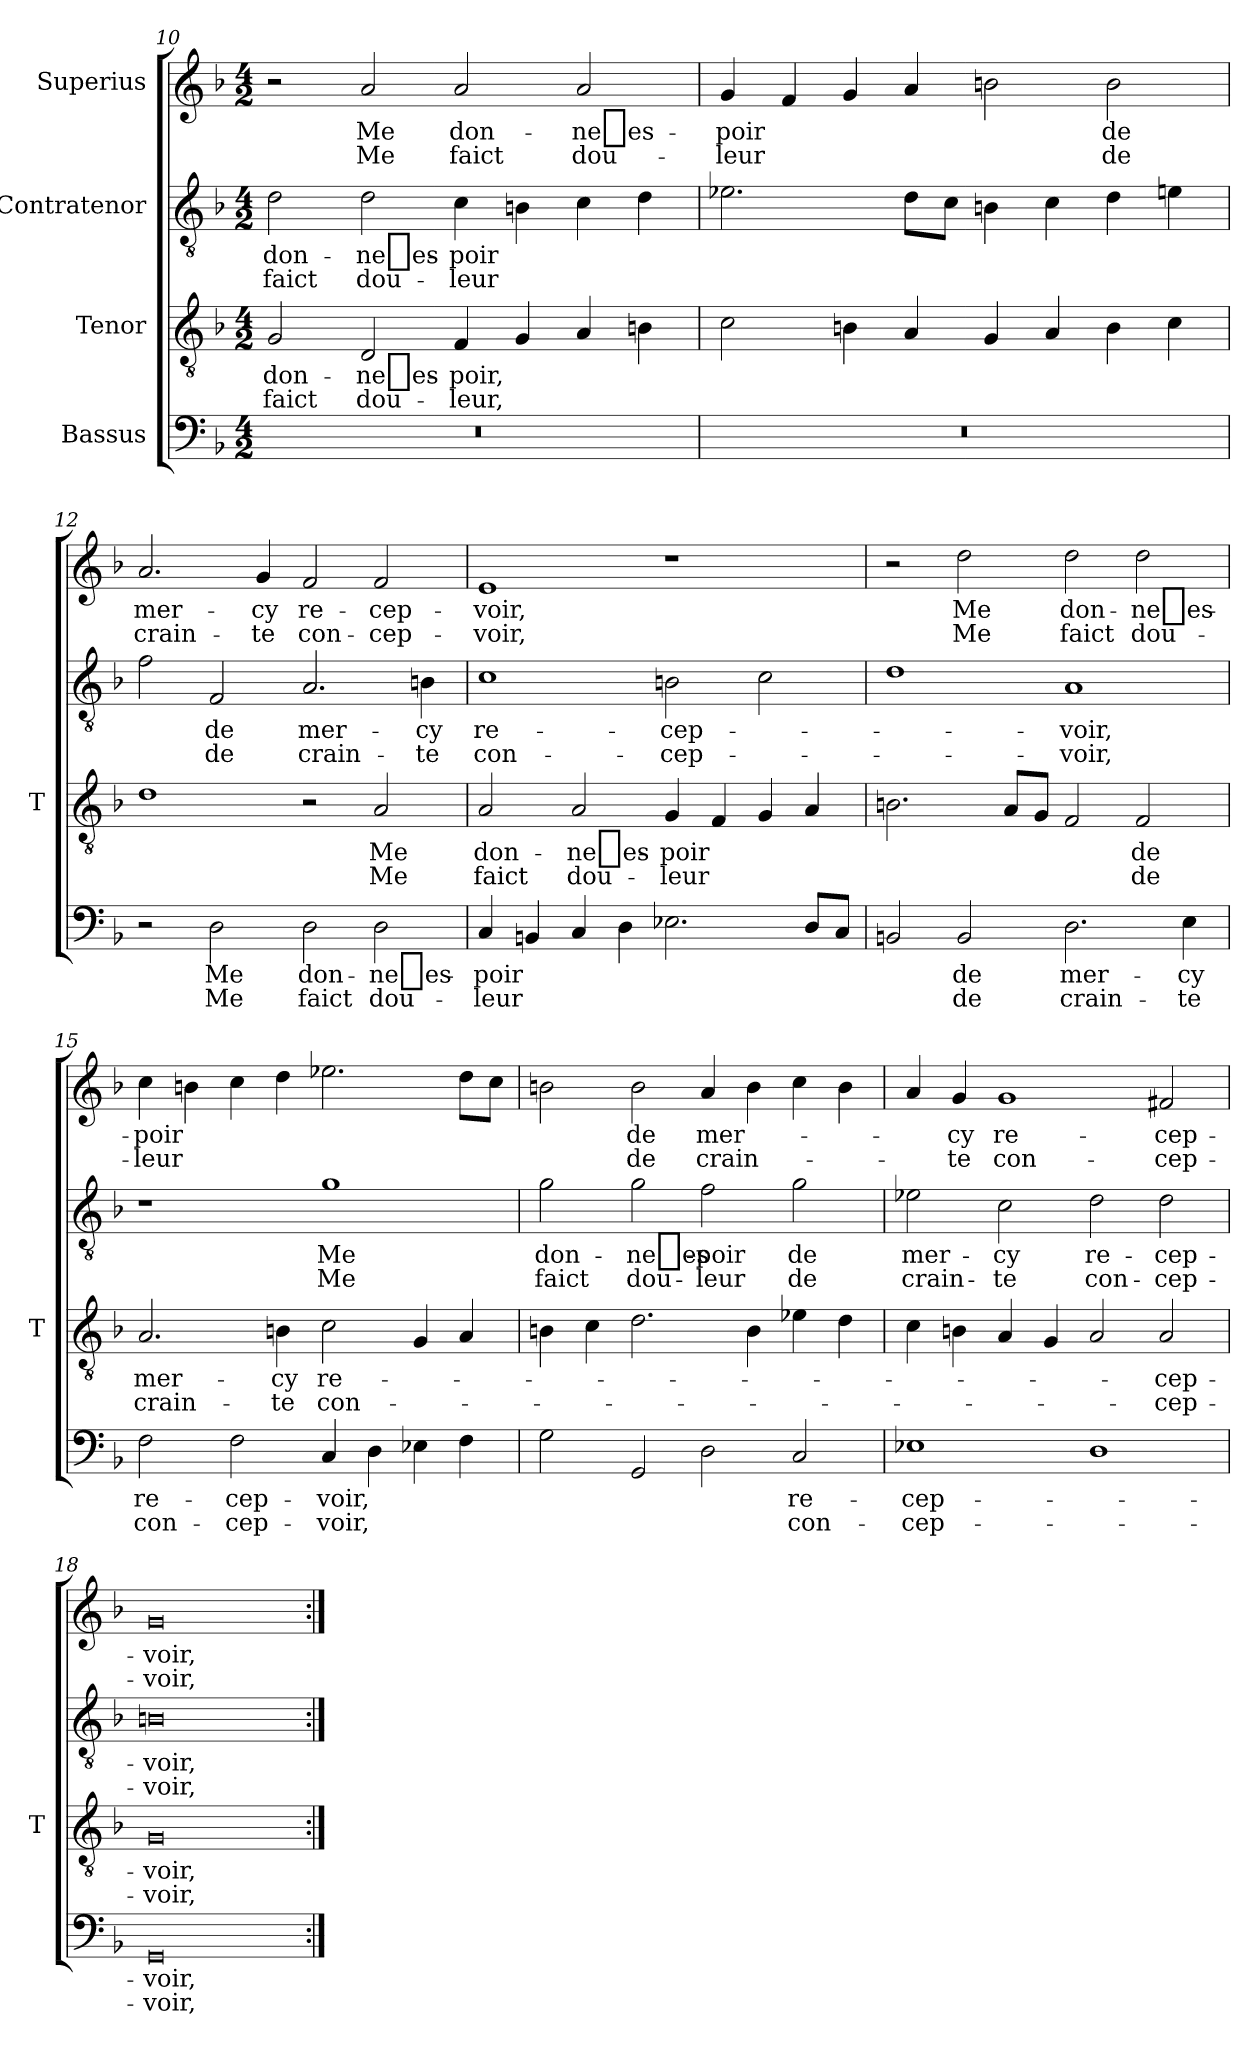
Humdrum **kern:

**kern	**text	**text	**kern	**text	**text	**kern	**text	**text	**kern	**text	**text
*part4	*part4	*part4	*part3	*part3	*part3	*part2	*part2	*part2	*part1	*part1	*part1
*staff4	*staff4	*staff4	*staff3	*staff3	*staff3	*staff2	*staff2	*staff2	*staff1	*staff1	*staff1
*I"Bassus	*	*	*I"Tenor	*	*	*I"Contratenor	*	*	*I"Superius	*	*
*	*	*	*I'T	*	*	*	*	*	*	*	*
*clefF4	*	*	*clefGv2	*	*	*clefGv2	*	*	*clefG2	*	*
*k[b-]	*	*	*k[b-]	*	*	*k[b-]	*	*	*k[b-]	*	*
*M4/2	*	*	*M4/2	*	*	*M4/2	*	*	*M4/2	*	*
=10	=10	=10	=10	=10	=10	=10	=10	=10	=10	=10	=10
0r	.	.	2G	don-	-faict	2d	don-	-faict	2r	.	.
.	.	.	2D	ne_es-	dou-	2d	ne_es-	dou-	2a	-Me	-Me
.	.	.	4F	-poir,	-leur,	4c	-poir	-leur	2a	don-	-faict
.	.	.	4G	.	.	4B	.	.	.	.	.
.	.	.	4A	.	.	4c	.	.	2a	ne_es-	dou-
.	.	.	4B	.	.	4d	.	.	.	.	.
=11	=11	=11	=11	=11	=11	=11	=11	=11	=11	=11	=11
0r	.	.	2c	.	.	2.e-X	.	.	4g	-poir	-leur
.	.	.	.	.	.	.	.	.	4f	.	.
.	.	.	4B	.	.	.	.	.	4g	.	.
.	.	.	4A	.	.	8dL	.	.	4a	.	.
.	.	.	.	.	.	8cJ	.	.	.	.	.
.	.	.	4G	.	.	4B	.	.	2b	.	.
.	.	.	4A	.	.	4c	.	.	.	.	.
.	.	.	4B	.	.	4d	.	.	2b	-de	-de
.	.	.	4c	.	.	4e	.	.	.	.	.
=12	=12	=12	=12	=12	=12	=12	=12	=12	=12	=12	=12
2r	.	.	1d	.	.	2f	.	.	2.a	mer-	crain-
2D	-Me	-Me	.	.	.	2F	-de	-de	.	.	.
.	.	.	.	.	.	.	.	.	4g	-cy	-te
2D	don-	-faict	2r	.	.	2.A	mer-	crain-	2f	re-	con-
2D	ne_es-	dou-	2A	-Me	-Me	.	.	.	2f	cep-	cep-
.	.	.	.	.	.	4B	-cy	-te	.	.	.
=13	=13	=13	=13	=13	=13	=13	=13	=13	=13	=13	=13
4C	-poir	-leur	2A	don-	-faict	1c	re-	con-	1e	-voir,	-voir,
4BB	.	.	.	.	.	.	.	.	.	.	.
4C	.	.	2A	ne_es-	dou-	.	.	.	.	.	.
4D	.	.	.	.	.	.	.	.	.	.	.
2.E-X	.	.	4G	-poir	-leur	2B	cep-	cep-	1r	.	.
.	.	.	4F	.	.	.	.	.	.	.	.
.	.	.	4G	.	.	2c	.	.	.	.	.
8DL	.	.	4A	.	.	.	.	.	.	.	.
8CJ	.	.	.	.	.	.	.	.	.	.	.
=14	=14	=14	=14	=14	=14	=14	=14	=14	=14	=14	=14
2BB	.	.	2.B	.	.	1d	.	.	2r	.	.
2BB	-de	-de	.	.	.	.	.	.	2dd	-Me	-Me
.	.	.	8AL	.	.	.	.	.	.	.	.
.	.	.	8GJ	.	.	.	.	.	.	.	.
2.D	mer-	crain-	2F	.	.	1A	-voir,	-voir,	2dd	don-	-faict
.	.	.	2F	-de	-de	.	.	.	2dd	ne_es-	dou-
4E	-cy	-te	.	.	.	.	.	.	.	.	.
=15	=15	=15	=15	=15	=15	=15	=15	=15	=15	=15	=15
2F	re-	con-	2.A	mer-	crain-	1r	.	.	4cc	-poir	-leur
.	.	.	.	.	.	.	.	.	4b	.	.
2F	cep-	cep-	.	.	.	.	.	.	4cc	.	.
.	.	.	4B	-cy	-te	.	.	.	4dd	.	.
4C	-voir,	-voir,	2c	re-	con-	1g	-Me	-Me	2.ee-X	.	.
4D	.	.	.	.	.	.	.	.	.	.	.
4E-X	.	.	4G	.	.	.	.	.	.	.	.
4F	.	.	4A	.	.	.	.	.	8ddL	.	.
.	.	.	.	.	.	.	.	.	8ccJ	.	.
=16	=16	=16	=16	=16	=16	=16	=16	=16	=16	=16	=16
2G	.	.	4B	.	.	2g	don-	-faict	2b	.	.
.	.	.	4c	.	.	.	.	.	.	.	.
2GG	.	.	2.d	.	.	2g	ne_es-	dou-	2b	-de	-de
2D	.	.	.	.	.	2f	-poir	-leur	4a	mer-	crain-
.	.	.	4B	.	.	.	.	.	4b	.	.
2C	re-	con-	4e-X	.	.	2g	-de	-de	4cc	.	.
.	.	.	4d	.	.	.	.	.	4b	.	.
=17	=17	=17	=17	=17	=17	=17	=17	=17	=17	=17	=17
1E-X	cep-	cep-	4c	.	.	2e-X	mer-	crain-	4a	.	.
.	.	.	4B	.	.	.	.	.	4g	-cy	-te
.	.	.	4A	.	.	2c	-cy	-te	1g	re-	con-
.	.	.	4G	.	.	.	.	.	.	.	.
1D	.	.	2A	.	.	2d	re-	con-	.	.	.
.	.	.	2A	cep-	cep-	2d	cep-	cep-	2f#X	cep-	cep-
=18	=18	=18	=18	=18	=18	=18	=18	=18	=18	=18	=18
0GG	-voir,	-voir,	0G	-voir,	-voir,	0B	-voir,	-voir,	0g	-voir,	-voir,
=:|!	=:|!	=:|!	=:|!	=:|!	=:|!	=:|!	=:|!	=:|!	=:|!	=:|!	=:|!
*-	*-	*-	*-	*-	*-	*-	*-	*-	*-	*-	*-
